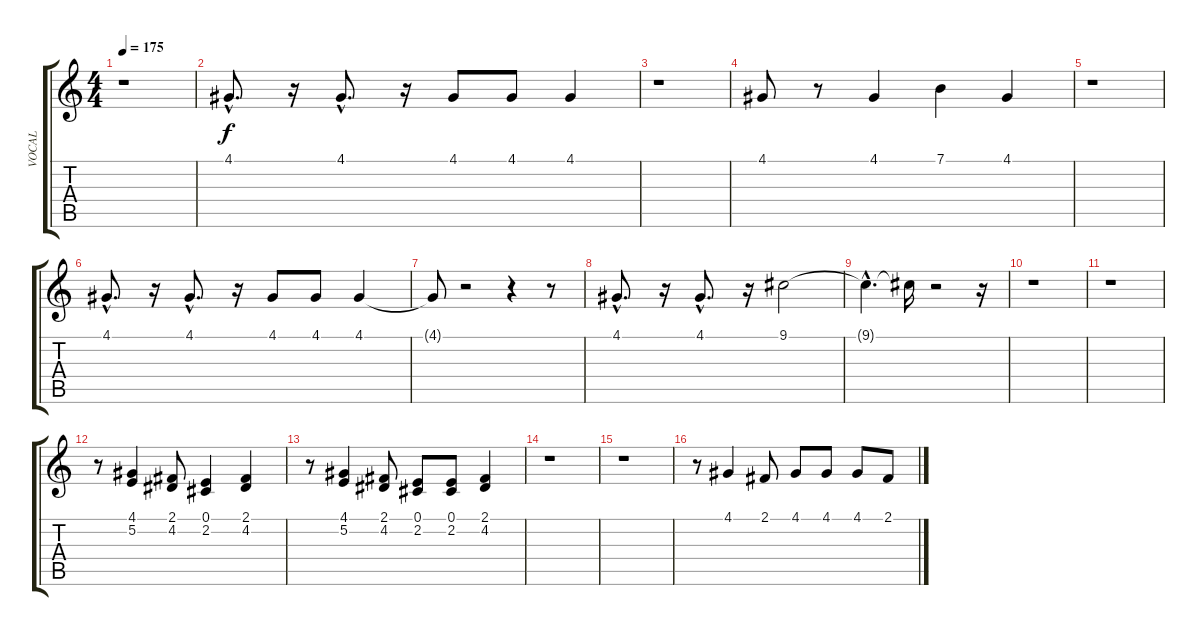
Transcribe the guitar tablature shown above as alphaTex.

\track ("VOCAL" "VOCAL") {instrument blownbottle}
\staff {score tabs}
\tuning (E4 B3 G3 D3 A2 E2) {hide}
\ts (4 4)
\tempo 175
\clef g2
\ks c
r.1{dy f} |
4.1{hac}.8{d} r.16 4.1{hac}.8{d} r.16 4.1.8 4.1.8 4.1.4 |
r.1 |
4.1.8 r.8 4.1.4 7.1.4 4.1.4 |
r.1 |
4.1{hac}.8{d} r.16 4.1{hac}.8{d} r.16 4.1.8 4.1.8 4.1.4 |
4.1{t}.8 r.2 r.4 r.8 |
4.1{hac}.8{d} r.16 4.1{hac}.8{d} r.16 9.1.2 |
9.1{hac t}.4{d} 9.1{t}.16 r.2 r.16 |
r.1 |
r.1 |
r.8 (4.1 5.2).4 (2.1 4.2).8 (0.1 2.2).4 (2.1 4.2).4 |
r.8 (4.1 5.2).4 (2.1 4.2).8 (0.1 2.2).8 (0.1 2.2).8 (2.1 4.2).4 |
r.1 |
r.1 |
r.8 4.1.4 2.1.8 4.1.8 4.1.8 4.1.8 2.1.8
